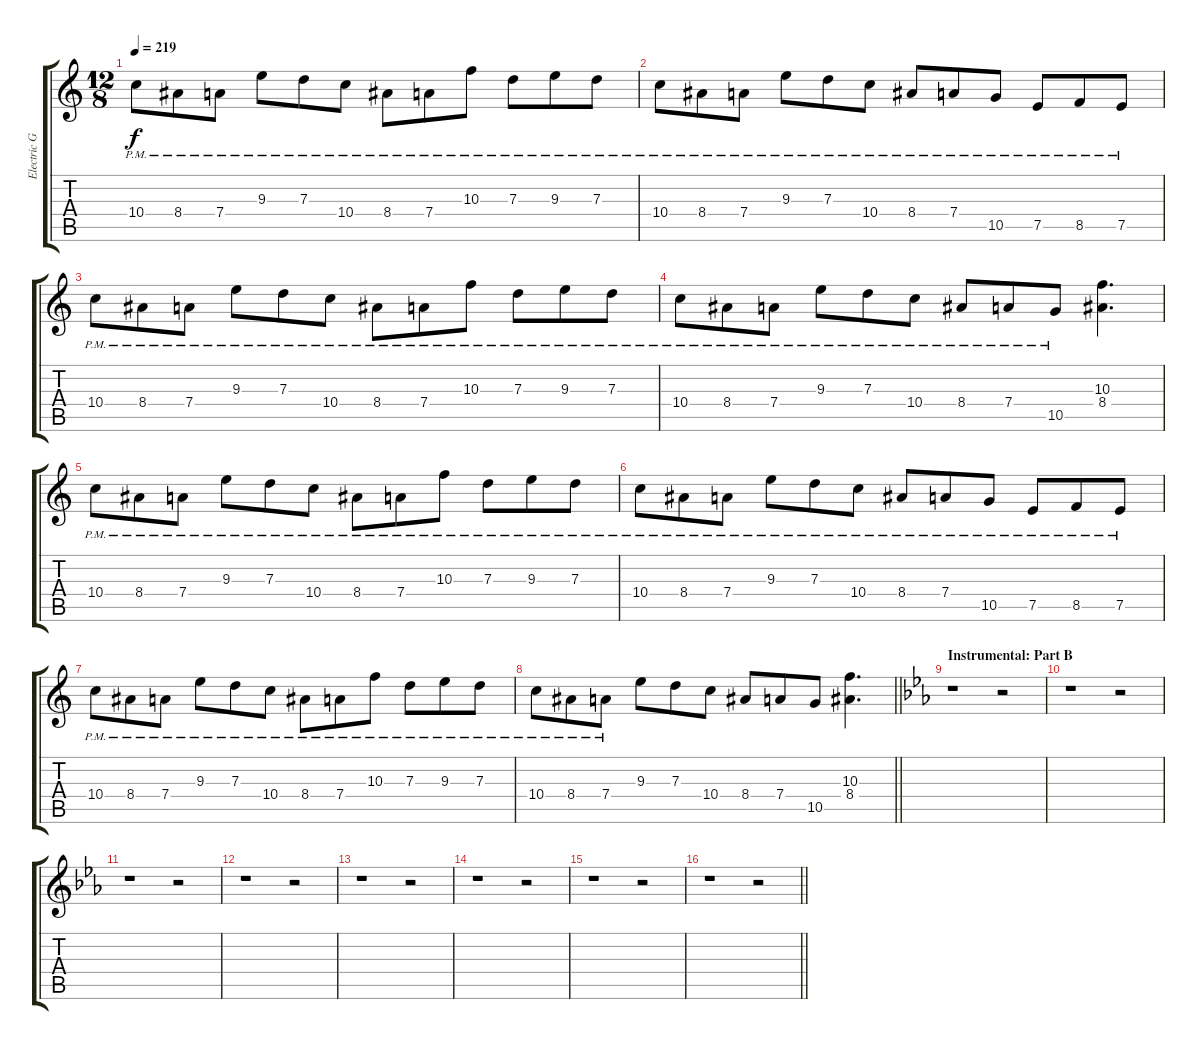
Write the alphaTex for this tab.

\track ("Electric Guitar VIII" "Electric G") {instrument distortionguitar}
\staff {score tabs}
\tuning (E4 B3 G3 D3 A2 E2) {hide}
\ts (12 8)
\tempo 219
\clef g2
\ks c
10.4{pm}.8{dy f} 8.4{pm}.8 7.4{pm}.8 9.3{pm}.8 7.3{pm}.8 10.4{pm}.8 8.4{pm}.8 7.4{pm}.8 10.3{pm}.8 7.3{pm}.8 9.3{pm}.8 7.3{pm}.8 |
10.4{pm}.8 8.4{pm}.8 7.4{pm}.8 9.3{pm}.8 7.3{pm}.8 10.4{pm}.8 8.4{pm}.8 7.4{pm}.8 10.5{pm}.8 7.5{pm}.8 8.5{pm}.8 7.5{pm}.8 |
10.4{pm}.8 8.4{pm}.8 7.4{pm}.8 9.3{pm}.8 7.3{pm}.8 10.4{pm}.8 8.4{pm}.8 7.4{pm}.8 10.3{pm}.8 7.3{pm}.8 9.3{pm}.8 7.3{pm}.8 |
10.4{pm}.8 8.4{pm}.8 7.4{pm}.8 9.3{pm}.8 7.3{pm}.8 10.4{pm}.8 8.4{pm}.8 7.4{pm}.8 10.5{pm}.8 (10.3 8.4).4{d} |
10.4{pm}.8 8.4{pm}.8 7.4{pm}.8 9.3{pm}.8 7.3{pm}.8 10.4{pm}.8 8.4{pm}.8 7.4{pm}.8 10.3{pm}.8 7.3{pm}.8 9.3{pm}.8 7.3{pm}.8 |
10.4{pm}.8 8.4{pm}.8 7.4{pm}.8 9.3{pm}.8 7.3{pm}.8 10.4{pm}.8 8.4{pm}.8 7.4{pm}.8 10.5{pm}.8 7.5{pm}.8 8.5{pm}.8 7.5{pm}.8 |
10.4{pm}.8 8.4{pm}.8 7.4{pm}.8 9.3{pm}.8 7.3{pm}.8 10.4{pm}.8 8.4{pm}.8 7.4{pm}.8 10.3{pm}.8 7.3{pm}.8 9.3{pm}.8 7.3{pm}.8 |
\barLineRight lightlight
10.4{pm}.8 8.4{pm}.8 7.4{pm}.8 9.3.8 7.3.8 10.4.8 8.4.8 7.4.8 10.5.8 (10.3 8.4).4{d} |
\section ("" "Instrumental: Part B")
\ks eb
r.1 r.2 |
r.1 r.2 |
r.1 r.2 |
r.1 r.2 |
r.1 r.2 |
r.1 r.2 |
r.1 r.2 |
\barLineRight lightlight
r.1 r.2
